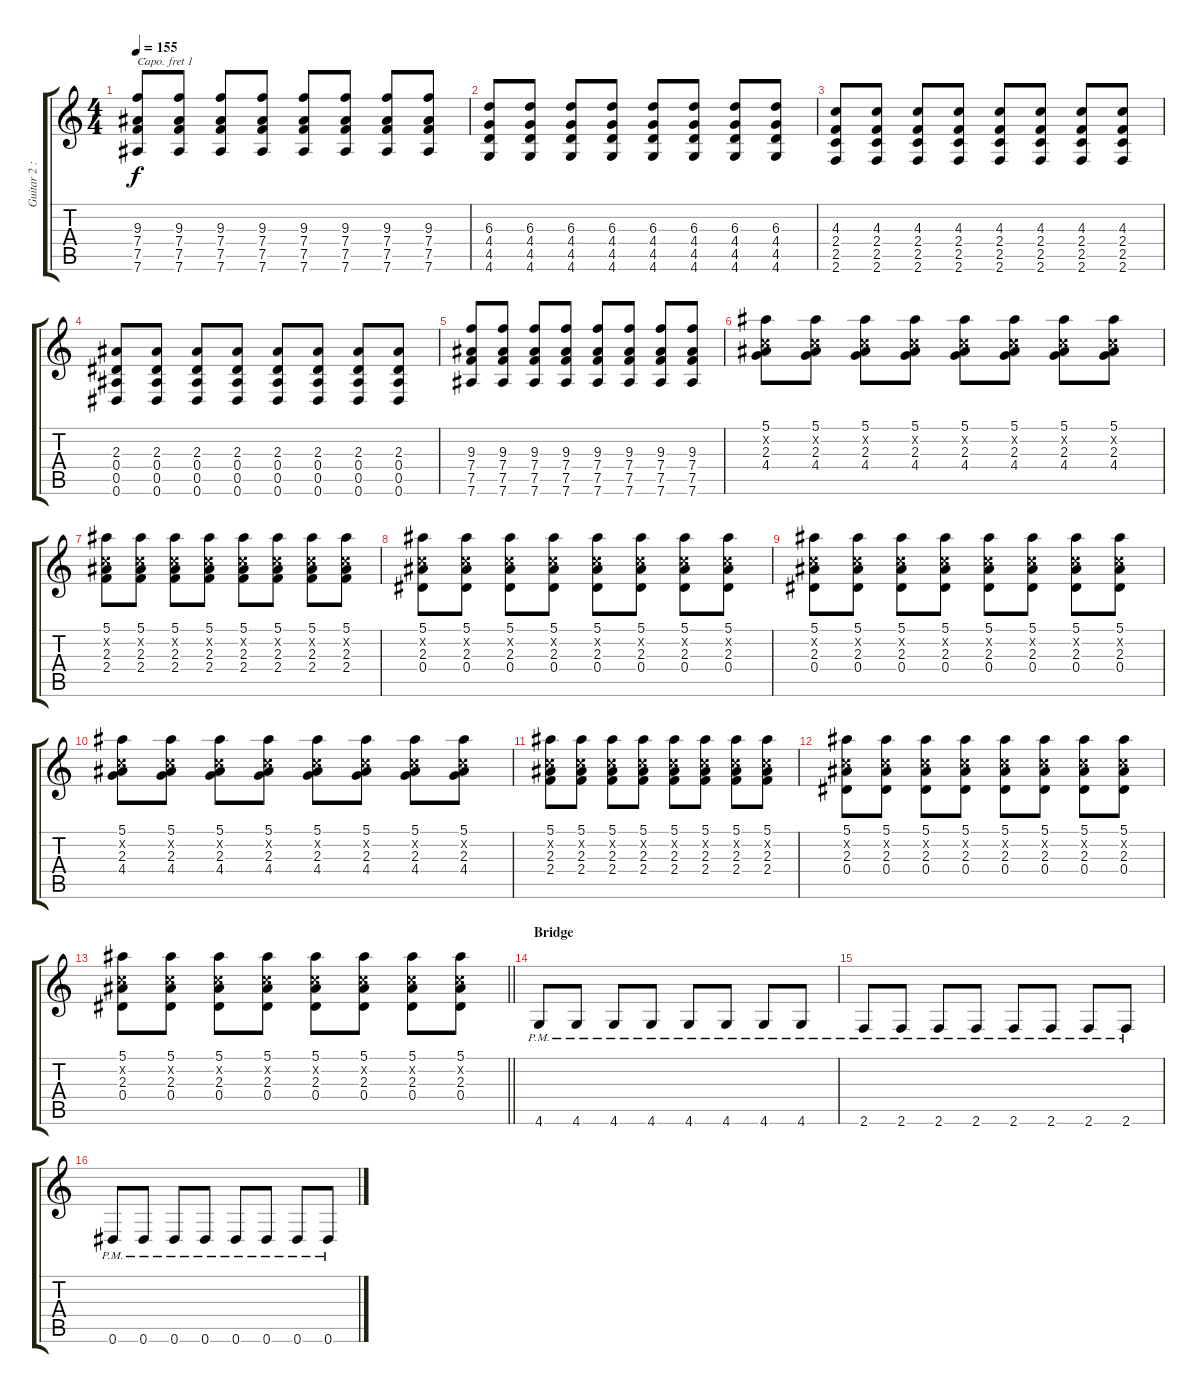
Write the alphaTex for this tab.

\track ("Guitar 2 : Tom Linton" "Guitar 2 :") {instrument overdrivenguitar}
\staff {score tabs}
\capo 1
\tuning (E4 B3 G3 D3 A2 D2) {hide}
\ts (4 4)
\tempo 155
\clef g2
\ks c
(9.3 7.4 7.5 7.6).8{dy f} (9.3 7.4 7.5 7.6).8 (9.3 7.4 7.5 7.6).8 (9.3 7.4 7.5 7.6).8 (9.3 7.4 7.5 7.6).8 (9.3 7.4 7.5 7.6).8 (9.3 7.4 7.5 7.6).8 (9.3 7.4 7.5 7.6).8 |
(6.3 4.4 4.5 4.6).8 (6.3 4.4 4.5 4.6).8 (6.3 4.4 4.5 4.6).8 (6.3 4.4 4.5 4.6).8 (6.3 4.4 4.5 4.6).8 (6.3 4.4 4.5 4.6).8 (6.3 4.4 4.5 4.6).8 (6.3 4.4 4.5 4.6).8 |
(4.3 2.4 2.5 2.6).8 (4.3 2.4 2.5 2.6).8 (4.3 2.4 2.5 2.6).8 (4.3 2.4 2.5 2.6).8 (4.3 2.4 2.5 2.6).8 (4.3 2.4 2.5 2.6).8 (4.3 2.4 2.5 2.6).8 (4.3 2.4 2.5 2.6).8 |
(2.3 0.4 0.5 0.6).8 (2.3 0.4 0.5 0.6).8 (2.3 0.4 0.5 0.6).8 (2.3 0.4 0.5 0.6).8 (2.3 0.4 0.5 0.6).8 (2.3 0.4 0.5 0.6).8 (2.3 0.4 0.5 0.6).8 (2.3 0.4 0.5 0.6).8 |
(9.3 7.4 7.5 7.6).8 (9.3 7.4 7.5 7.6).8 (9.3 7.4 7.5 7.6).8 (9.3 7.4 7.5 7.6).8 (9.3 7.4 7.5 7.6).8 (9.3 7.4 7.5 7.6).8 (9.3 7.4 7.5 7.6).8 (9.3 7.4 7.5 7.6).8 |
(5.1 0.2{x} 2.3 4.4).8 (5.1 0.2{x} 2.3 4.4).8 (5.1 0.2{x} 2.3 4.4).8 (5.1 0.2{x} 2.3 4.4).8 (5.1 0.2{x} 2.3 4.4).8 (5.1 0.2{x} 2.3 4.4).8 (5.1 0.2{x} 2.3 4.4).8 (5.1 0.2{x} 2.3 4.4).8 |
(5.1 0.2{x} 2.3 2.4).8 (5.1 0.2{x} 2.3 2.4).8 (5.1 0.2{x} 2.3 2.4).8 (5.1 0.2{x} 2.3 2.4).8 (5.1 0.2{x} 2.3 2.4).8 (5.1 0.2{x} 2.3 2.4).8 (5.1 0.2{x} 2.3 2.4).8 (5.1 0.2{x} 2.3 2.4).8 |
(5.1 0.2{x} 2.3 0.4).8 (5.1 0.2{x} 2.3 0.4).8 (5.1 0.2{x} 2.3 0.4).8 (5.1 0.2{x} 2.3 0.4).8 (5.1 0.2{x} 2.3 0.4).8 (5.1 0.2{x} 2.3 0.4).8 (5.1 0.2{x} 2.3 0.4).8 (5.1 0.2{x} 2.3 0.4).8 |
(5.1 0.2{x} 2.3 0.4).8 (5.1 0.2{x} 2.3 0.4).8 (5.1 0.2{x} 2.3 0.4).8 (5.1 0.2{x} 2.3 0.4).8 (5.1 0.2{x} 2.3 0.4).8 (5.1 0.2{x} 2.3 0.4).8 (5.1 0.2{x} 2.3 0.4).8 (5.1 0.2{x} 2.3 0.4).8 |
(5.1 0.2{x} 2.3 4.4).8 (5.1 0.2{x} 2.3 4.4).8 (5.1 0.2{x} 2.3 4.4).8 (5.1 0.2{x} 2.3 4.4).8 (5.1 0.2{x} 2.3 4.4).8 (5.1 0.2{x} 2.3 4.4).8 (5.1 0.2{x} 2.3 4.4).8 (5.1 0.2{x} 2.3 4.4).8 |
(5.1 0.2{x} 2.3 2.4).8 (5.1 0.2{x} 2.3 2.4).8 (5.1 0.2{x} 2.3 2.4).8 (5.1 0.2{x} 2.3 2.4).8 (5.1 0.2{x} 2.3 2.4).8 (5.1 0.2{x} 2.3 2.4).8 (5.1 0.2{x} 2.3 2.4).8 (5.1 0.2{x} 2.3 2.4).8 |
(5.1 0.2{x} 2.3 0.4).8 (5.1 0.2{x} 2.3 0.4).8 (5.1 0.2{x} 2.3 0.4).8 (5.1 0.2{x} 2.3 0.4).8 (5.1 0.2{x} 2.3 0.4).8 (5.1 0.2{x} 2.3 0.4).8 (5.1 0.2{x} 2.3 0.4).8 (5.1 0.2{x} 2.3 0.4).8 |
\barLineRight lightlight
(5.1 0.2{x} 2.3 0.4).8 (5.1 0.2{x} 2.3 0.4).8 (5.1 0.2{x} 2.3 0.4).8 (5.1 0.2{x} 2.3 0.4).8 (5.1 0.2{x} 2.3 0.4).8 (5.1 0.2{x} 2.3 0.4).8 (5.1 0.2{x} 2.3 0.4).8 (5.1 0.2{x} 2.3 0.4).8 |
\section ("" "Bridge")
4.6{pm}.8 4.6{pm}.8 4.6{pm}.8 4.6{pm}.8 4.6{pm}.8 4.6{pm}.8 4.6{pm}.8 4.6{pm}.8 |
2.6{pm}.8 2.6{pm}.8 2.6{pm}.8 2.6{pm}.8 2.6{pm}.8 2.6{pm}.8 2.6{pm}.8 2.6{pm}.8 |
0.6{pm}.8 0.6{pm}.8 0.6{pm}.8 0.6{pm}.8 0.6{pm}.8 0.6{pm}.8 0.6{pm}.8 0.6{pm}.8
